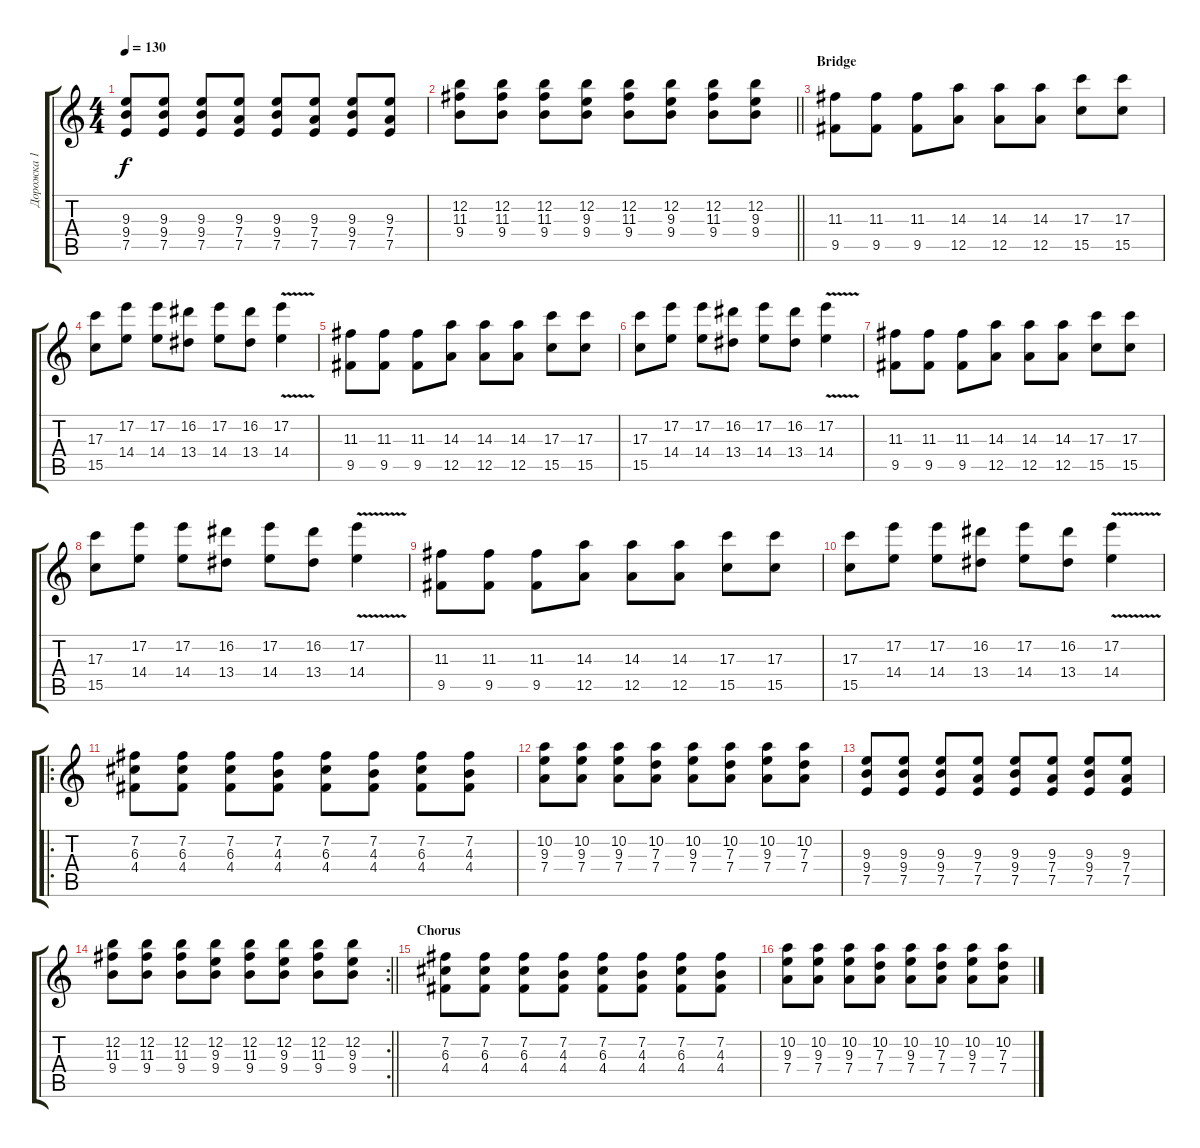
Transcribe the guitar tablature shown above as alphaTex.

\track ("Дорожка 1" "Дорожка 1") {instrument distortionguitar}
\staff {score tabs}
\tuning (E4 B3 G3 D3 A2 E2) {hide}
\ts (4 4)
\tempo 130
\clef g2
\ks c
(9.3 9.4 7.5).8{dy f} (9.3 9.4 7.5).8 (9.3 9.4 7.5).8 (9.3 7.4 7.5).8 (9.3 9.4 7.5).8 (9.3 7.4 7.5).8 (9.3 9.4 7.5).8 (9.3 7.4 7.5).8 |
\barLineRight lightlight
(12.2 11.3 9.4).8 (12.2 11.3 9.4).8 (12.2 11.3 9.4).8 (12.2 9.3 9.4).8 (12.2 11.3 9.4).8 (12.2 9.3 9.4).8 (12.2 11.3 9.4).8 (12.2 9.3 9.4).8 |
\section ("" "Bridge")
(11.3 9.5).8 (11.3 9.5).8 (11.3 9.5).8 (14.3 12.5).8 (14.3 12.5).8 (14.3 12.5).8 (17.3 15.5).8 (17.3 15.5).8 |
(17.3 15.5).8 (17.2 14.4).8 (17.2 14.4).8 (16.2 13.4).8 (17.2 14.4).8 (16.2 13.4).8 (17.2 14.4{v}).4 |
(11.3 9.5).8 (11.3 9.5).8 (11.3 9.5).8 (14.3 12.5).8 (14.3 12.5).8 (14.3 12.5).8 (17.3 15.5).8 (17.3 15.5).8 |
(17.3 15.5).8 (17.2 14.4).8 (17.2 14.4).8 (16.2 13.4).8 (17.2 14.4).8 (16.2 13.4).8 (17.2 14.4{v}).4 |
(11.3 9.5).8 (11.3 9.5).8 (11.3 9.5).8 (14.3 12.5).8 (14.3 12.5).8 (14.3 12.5).8 (17.3 15.5).8 (17.3 15.5).8 |
(17.3 15.5).8 (17.2 14.4).8 (17.2 14.4).8 (16.2 13.4).8 (17.2 14.4).8 (16.2 13.4).8 (17.2 14.4{v}).4 |
(11.3 9.5).8 (11.3 9.5).8 (11.3 9.5).8 (14.3 12.5).8 (14.3 12.5).8 (14.3 12.5).8 (17.3 15.5).8 (17.3 15.5).8 |
(17.3 15.5).8 (17.2 14.4).8 (17.2 14.4).8 (16.2 13.4).8 (17.2 14.4).8 (16.2 13.4).8 (17.2 14.4{v}).4 |
\ro
(7.2 6.3 4.4).8 (7.2 6.3 4.4).8 (7.2 6.3 4.4).8 (7.2 4.3 4.4).8 (7.2 6.3 4.4).8 (7.2 4.3 4.4).8 (7.2 6.3 4.4).8 (7.2 4.3 4.4).8 |
(10.2 9.3 7.4).8 (10.2 9.3 7.4).8 (10.2 9.3 7.4).8 (10.2 7.3 7.4).8 (10.2 9.3 7.4).8 (10.2 7.3 7.4).8 (10.2 9.3 7.4).8 (10.2 7.3 7.4).8 |
(9.3 9.4 7.5).8 (9.3 9.4 7.5).8 (9.3 9.4 7.5).8 (9.3 7.4 7.5).8 (9.3 9.4 7.5).8 (9.3 7.4 7.5).8 (9.3 9.4 7.5).8 (9.3 7.4 7.5).8 |
\rc 2
\barLineRight lightlight
(12.2 11.3 9.4).8 (12.2 11.3 9.4).8 (12.2 11.3 9.4).8 (12.2 9.3 9.4).8 (12.2 11.3 9.4).8 (12.2 9.3 9.4).8 (12.2 11.3 9.4).8 (12.2 9.3 9.4).8 |
\section ("" "Chorus")
(7.2 6.3 4.4).8 (7.2 6.3 4.4).8 (7.2 6.3 4.4).8 (7.2 4.3 4.4).8 (7.2 6.3 4.4).8 (7.2 4.3 4.4).8 (7.2 6.3 4.4).8 (7.2 4.3 4.4).8 |
(10.2 9.3 7.4).8 (10.2 9.3 7.4).8 (10.2 9.3 7.4).8 (10.2 7.3 7.4).8 (10.2 9.3 7.4).8 (10.2 7.3 7.4).8 (10.2 9.3 7.4).8 (10.2 7.3 7.4).8
